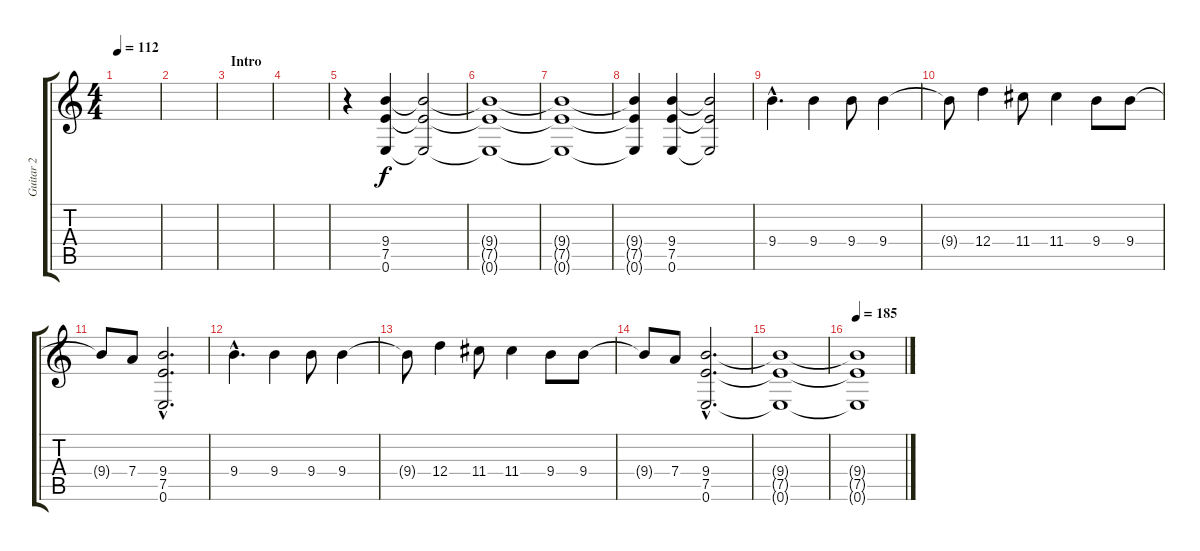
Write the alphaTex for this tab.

\track ("Guitar 2" "Guitar 2") {instrument distortionguitar}
\staff {score tabs}
\tuning (E4 B3 G3 D3 A2 E2) {hide}
\ts (4 4)
\tempo 112
\clef g2
\ks c
|
|
\section ("" "Intro")
|
|
r.4 (9.4 7.5 0.6).4 (9.4{t} 7.5{t} 0.6{t}).2 |
(9.4{t} 7.5{t} 0.6{t}).1 |
(9.4{t} 7.5{t} 0.6{t}).1 |
(9.4{t} 7.5{t} 0.6{t}).4 (9.4 7.5 0.6).4 (9.4{t} 7.5{t} 0.6{t}).2 |
9.4{hac}.4{d} 9.4.4 9.4.8 9.4.4 |
9.4{t}.8 12.4.4 11.4.8 11.4.4 9.4.8 9.4.8 |
9.4{t}.8 7.4.8 (9.4{hac} 7.5{hac} 0.6{hac}).2{d} |
9.4{hac}.4{d} 9.4.4 9.4.8 9.4.4 |
9.4{t}.8 12.4.4 11.4.8 11.4.4 9.4.8 9.4.8 |
9.4{t}.8 7.4.8 (9.4{hac} 7.5{hac} 0.6{hac}).2{d} |
(9.4{t} 7.5{t} 0.6{t}).1 |
\tempo 185
(9.4{t} 7.5{t} 0.6{t}).1
